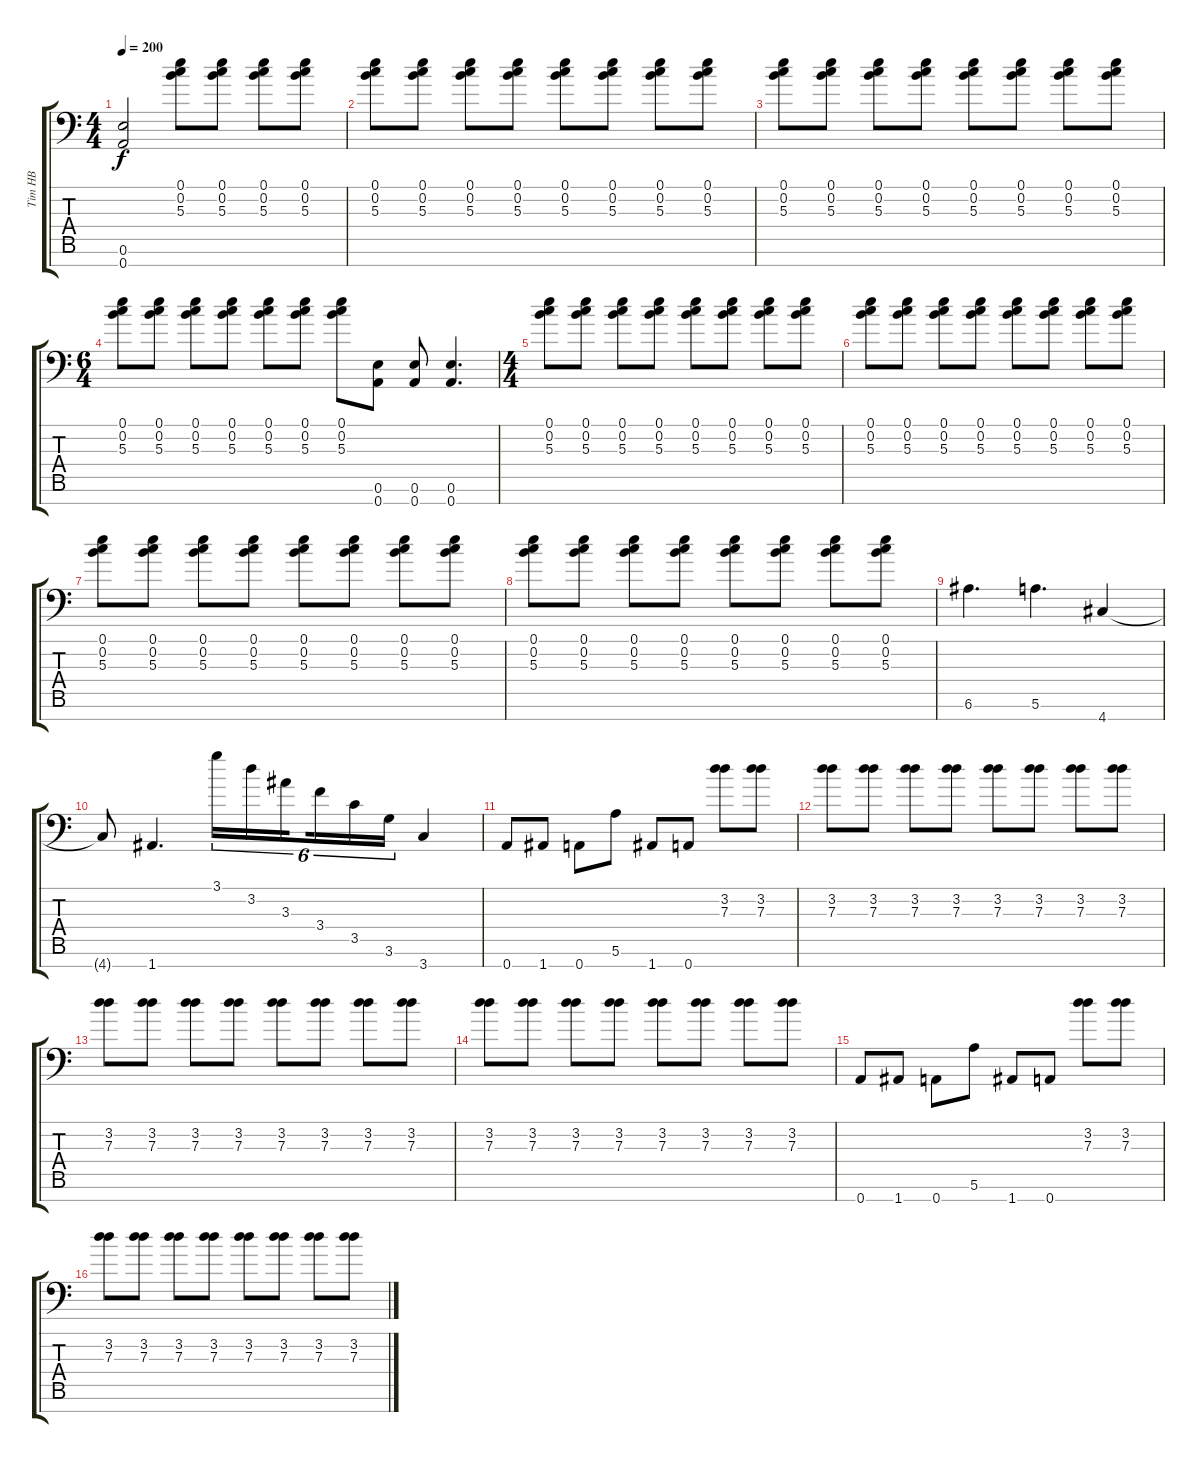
\track ("Tim HB" "Tim HB") {instrument distortionguitar}
\staff {score tabs}
\tuning (E4 B3 G3 D3 A2 E2 A1) {hide}
\ts (4 4)
\tempo 200
\clef f4
\ks c
(0.6 0.7).2{dy f} (0.1 0.2 5.3).8 (0.1 0.2 5.3).8 (0.1 0.2 5.3).8 (0.1 0.2 5.3).8 |
(0.1 0.2 5.3).8 (0.1 0.2 5.3).8 (0.1 0.2 5.3).8 (0.1 0.2 5.3).8 (0.1 0.2 5.3).8 (0.1 0.2 5.3).8 (0.1 0.2 5.3).8 (0.1 0.2 5.3).8 |
(0.1 0.2 5.3).8 (0.1 0.2 5.3).8 (0.1 0.2 5.3).8 (0.1 0.2 5.3).8 (0.1 0.2 5.3).8 (0.1 0.2 5.3).8 (0.1 0.2 5.3).8 (0.1 0.2 5.3).8 |
\ts (6 4)
(0.1 0.2 5.3).8 (0.1 0.2 5.3).8 (0.1 0.2 5.3).8 (0.1 0.2 5.3).8 (0.1 0.2 5.3).8 (0.1 0.2 5.3).8 (0.1 0.2 5.3).8 (0.6 0.7).8 (0.6 0.7).8 (0.6 0.7).4{d} |
\ts (4 4)
(0.1 0.2 5.3).8 (0.1 0.2 5.3).8 (0.1 0.2 5.3).8 (0.1 0.2 5.3).8 (0.1 0.2 5.3).8 (0.1 0.2 5.3).8 (0.1 0.2 5.3).8 (0.1 0.2 5.3).8 |
(0.1 0.2 5.3).8 (0.1 0.2 5.3).8 (0.1 0.2 5.3).8 (0.1 0.2 5.3).8 (0.1 0.2 5.3).8 (0.1 0.2 5.3).8 (0.1 0.2 5.3).8 (0.1 0.2 5.3).8 |
(0.1 0.2 5.3).8 (0.1 0.2 5.3).8 (0.1 0.2 5.3).8 (0.1 0.2 5.3).8 (0.1 0.2 5.3).8 (0.1 0.2 5.3).8 (0.1 0.2 5.3).8 (0.1 0.2 5.3).8 |
(0.1 0.2 5.3).8 (0.1 0.2 5.3).8 (0.1 0.2 5.3).8 (0.1 0.2 5.3).8 (0.1 0.2 5.3).8 (0.1 0.2 5.3).8 (0.1 0.2 5.3).8 (0.1 0.2 5.3).8 |
6.6.4{d} 5.6.4{d} 4.7.4 |
4.7{t}.8 1.7.4{d} 3.1.16{tu (6 4)} 3.2.16{tu (6 4)} 3.3.16{tu (6 4) beam splitsecondary} 3.4.16{tu (6 4)} 3.5.16{tu (6 4)} 3.6.16{tu (6 4)} 3.7.4 |
0.7.8 1.7.8 0.7.8 5.6.8 1.7.8 0.7.8 (3.2 7.3).8 (3.2 7.3).8 |
(3.2 7.3).8 (3.2 7.3).8 (3.2 7.3).8 (3.2 7.3).8 (3.2 7.3).8 (3.2 7.3).8 (3.2 7.3).8 (3.2 7.3).8 |
(3.2 7.3).8 (3.2 7.3).8 (3.2 7.3).8 (3.2 7.3).8 (3.2 7.3).8 (3.2 7.3).8 (3.2 7.3).8 (3.2 7.3).8 |
(3.2 7.3).8 (3.2 7.3).8 (3.2 7.3).8 (3.2 7.3).8 (3.2 7.3).8 (3.2 7.3).8 (3.2 7.3).8 (3.2 7.3).8 |
0.7.8 1.7.8 0.7.8 5.6.8 1.7.8 0.7.8 (3.2 7.3).8 (3.2 7.3).8 |
(3.2 7.3).8 (3.2 7.3).8 (3.2 7.3).8 (3.2 7.3).8 (3.2 7.3).8 (3.2 7.3).8 (3.2 7.3).8 (3.2 7.3).8
